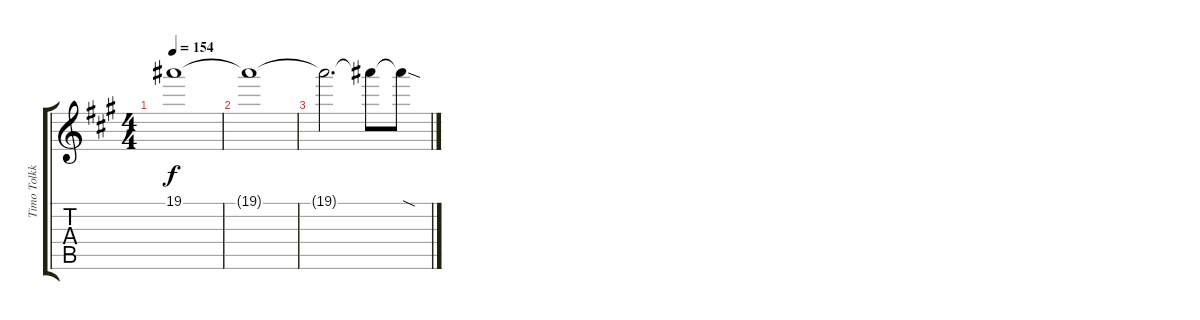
\track ("Timo Tolkki II" "Timo Tolkk") {instrument distortionguitar}
\staff {score tabs}
\tuning (Eb4 Bb3 Gb3 Db3 Ab2 Eb2) {hide}
\ts (4 4)
\tempo 154
\clef g2
\ks a
19.1{t}.1{dy f} |
19.1{t}.1 |
19.1{t}.2{d} 19.1{t}.8 19.1{sod t}.8
